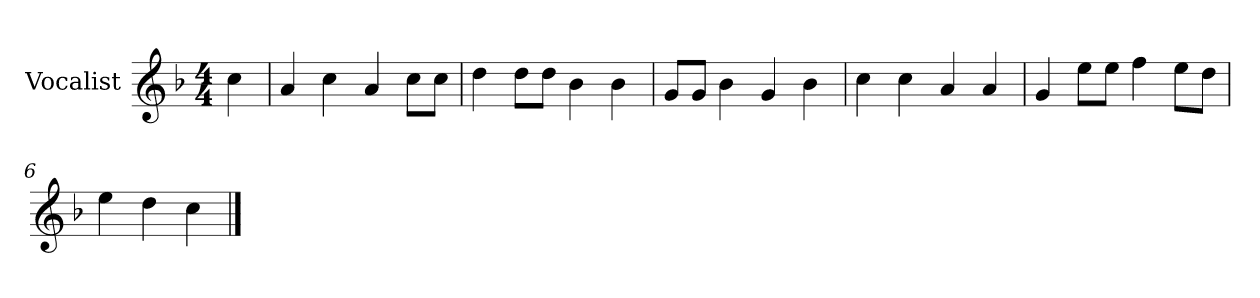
**kern
*part1
*staff1
*I"Vocalist
*k[b-]
*F:
*M4/4
=
4cc
=1
4a
4cc
4a
8ccL
8ccJ
=2
4dd
8ddL
8ddJ
4b-
4b-
=3
8gL
8gJ
4b-
4g
4b-
=4
4cc
4cc
4a
4a
=5
4g
8eeL
8eeJ
4ff
8eeL
8ddJ
=6
4ee
4dd
4cc
==
*-
